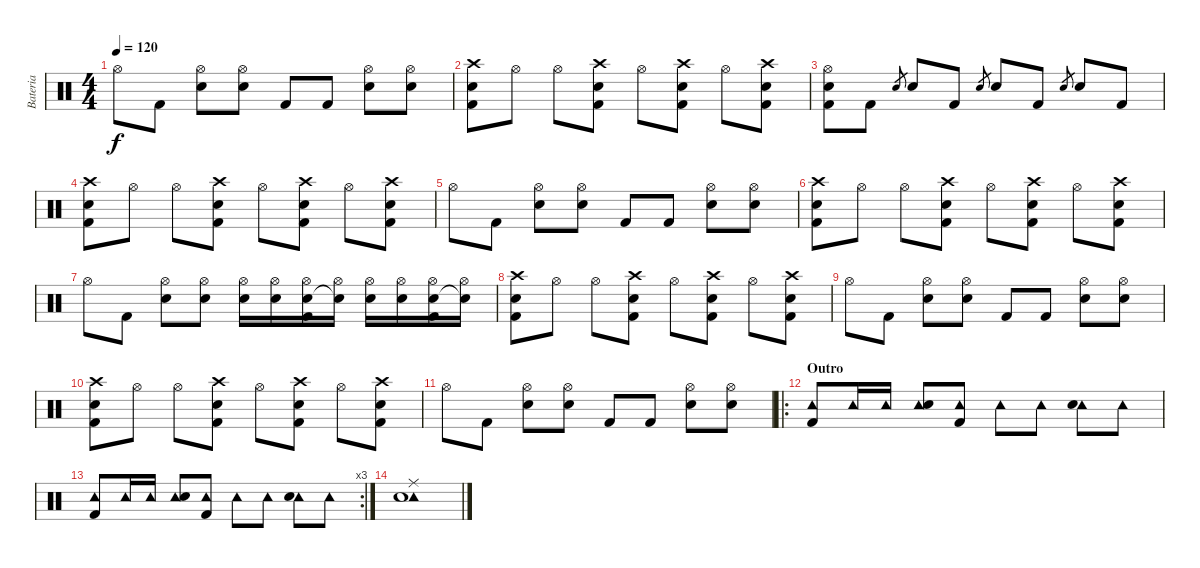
\track ("Bateria" "Bateria") {instrument percussion}
\staff {score}
\articulation defaults
\ts (4 4)
\tempo 120
\clef neutral
\ks c "Hi-Hat (open)".8{dy f} "Kick (hit) 2".8
("Hi-Hat (open)" "Electric Snare (hit)").8 ("Hi-Hat (open)" "Electric Snare (hit)").8 "Kick (hit) 2".8 "Kick (hit) 2".8 ("Hi-Hat (open)" "Electric Snare (hit)").8 ("Hi-Hat (open)" "Electric Snare (hit)").8 |
("Electric Snare (hit)" "Kick (hit) 2" "Crash high (hit)").8 "Hi-Hat (open)".8 "Hi-Hat (open)".8 ("Electric Snare (hit)" "Kick (hit) 2" "Crash high (hit)").8 "Hi-Hat (open)".8 ("Electric Snare (hit)" "Kick (hit) 2" "Crash high (hit)").8 "Hi-Hat (open)".8 ("Electric Snare (hit)" "Kick (hit) 2" "Crash high (hit)").8 |
("Hi-Hat (open)" "Electric Snare (hit)" "Kick (hit) 2").8 "Kick (hit) 2".8 "Electric Snare (hit)".8{gr} "Electric Snare (hit)".8 "Kick (hit) 2".8 "Electric Snare (hit)".8{gr} "Electric Snare (hit)".8 "Kick (hit) 2".8 "Electric Snare (hit)".8{gr} "Electric Snare (hit)".8 "Kick (hit) 2".8 |
("Electric Snare (hit)" "Kick (hit) 2" "Crash high (hit)").8 "Hi-Hat (open)".8 "Hi-Hat (open)".8 ("Electric Snare (hit)" "Kick (hit) 2" "Crash high (hit)").8 "Hi-Hat (open)".8 ("Electric Snare (hit)" "Kick (hit) 2" "Crash high (hit)").8 "Hi-Hat (open)".8 ("Electric Snare (hit)" "Kick (hit) 2" "Crash high (hit)").8 |
"Hi-Hat (open)".8 "Kick (hit) 2".8 ("Hi-Hat (open)" "Electric Snare (hit)").8 ("Hi-Hat (open)" "Electric Snare (hit)").8 "Kick (hit) 2".8 "Kick (hit) 2".8 ("Hi-Hat (open)" "Electric Snare (hit)").8 ("Hi-Hat (open)" "Electric Snare (hit)").8 |
("Electric Snare (hit)" "Kick (hit) 2" "Crash high (hit)").8 "Hi-Hat (open)".8 "Hi-Hat (open)".8 ("Electric Snare (hit)" "Kick (hit) 2" "Crash high (hit)").8 "Hi-Hat (open)".8 ("Electric Snare (hit)" "Kick (hit) 2" "Crash high (hit)").8 "Hi-Hat (open)".8 ("Electric Snare (hit)" "Kick (hit) 2" "Crash high (hit)").8 |
"Hi-Hat (open)".8 "Kick (hit) 2".8 ("Hi-Hat (open)" "Electric Snare (hit)").8 ("Hi-Hat (open)" "Electric Snare (hit)").8 ("Hi-Hat (open)" "Electric Snare (hit)").16 ("Hi-Hat (open)" "Electric Snare (hit)").16 ("Hi-Hat (open)" "Electric Snare (hit)" "Kick (hit) 2").16 ("Hi-Hat (open)" "Snare (hit)"{t}).16 ("Hi-Hat (open)" "Electric Snare (hit)").16 ("Hi-Hat (open)" "Electric Snare (hit)").16 ("Hi-Hat (open)" "Electric Snare (hit)" "Kick (hit) 2").16 ("Hi-Hat (open)" "Snare (hit)"{t}).16 |
("Electric Snare (hit)" "Kick (hit) 2" "Crash high (hit)").8 "Hi-Hat (open)".8 "Hi-Hat (open)".8 ("Electric Snare (hit)" "Kick (hit) 2" "Crash high (hit)").8 "Hi-Hat (open)".8 ("Electric Snare (hit)" "Kick (hit) 2" "Crash high (hit)").8 "Hi-Hat (open)".8 ("Electric Snare (hit)" "Kick (hit) 2" "Crash high (hit)").8 |
"Hi-Hat (open)".8 "Kick (hit) 2".8 ("Hi-Hat (open)" "Electric Snare (hit)").8 ("Hi-Hat (open)" "Electric Snare (hit)").8 "Kick (hit) 2".8 "Kick (hit) 2".8 ("Hi-Hat (open)" "Electric Snare (hit)").8 ("Hi-Hat (open)" "Electric Snare (hit)").8 |
("Electric Snare (hit)" "Kick (hit) 2" "Crash high (hit)").8 "Hi-Hat (open)".8 "Hi-Hat (open)".8 ("Electric Snare (hit)" "Kick (hit) 2" "Crash high (hit)").8 "Hi-Hat (open)".8 ("Electric Snare (hit)" "Kick (hit) 2" "Crash high (hit)").8 "Hi-Hat (open)".8 ("Electric Snare (hit)" "Kick (hit) 2" "Crash high (hit)").8 |
"Hi-Hat (open)".8 "Kick (hit) 2".8 ("Hi-Hat (open)" "Electric Snare (hit)").8 ("Hi-Hat (open)" "Electric Snare (hit)").8 "Kick (hit) 2".8 "Kick (hit) 2".8 ("Hi-Hat (open)" "Electric Snare (hit)").8 ("Hi-Hat (open)" "Electric Snare (hit)").8 |
\ro
\section ("" "Outro")
("Tambourine (hit)" "Kick (hit) 2").8 "Tambourine (hit)".16 "Tambourine (hit)".16 ("Tambourine (hit)" "Electric Snare (hit)").8 ("Tambourine (hit)" "Kick (hit) 2").8 "Tambourine (hit)".8 "Tambourine (hit)".8 ("Tambourine (hit)" "Electric Snare (hit)").8 "Tambourine (hit)".8 |
\rc 3
("Tambourine (hit)" "Kick (hit) 2").8 "Tambourine (hit)".16 "Tambourine (hit)".16 ("Tambourine (hit)" "Electric Snare (hit)").8 ("Tambourine (hit)" "Kick (hit) 2").8 "Tambourine (hit)".8 "Tambourine (hit)".8 ("Tambourine (hit)" "Electric Snare (hit)").8 "Tambourine (hit)".8 |
("Tambourine (hit)" "Electric Snare (hit)" "Ride (middle)").1
